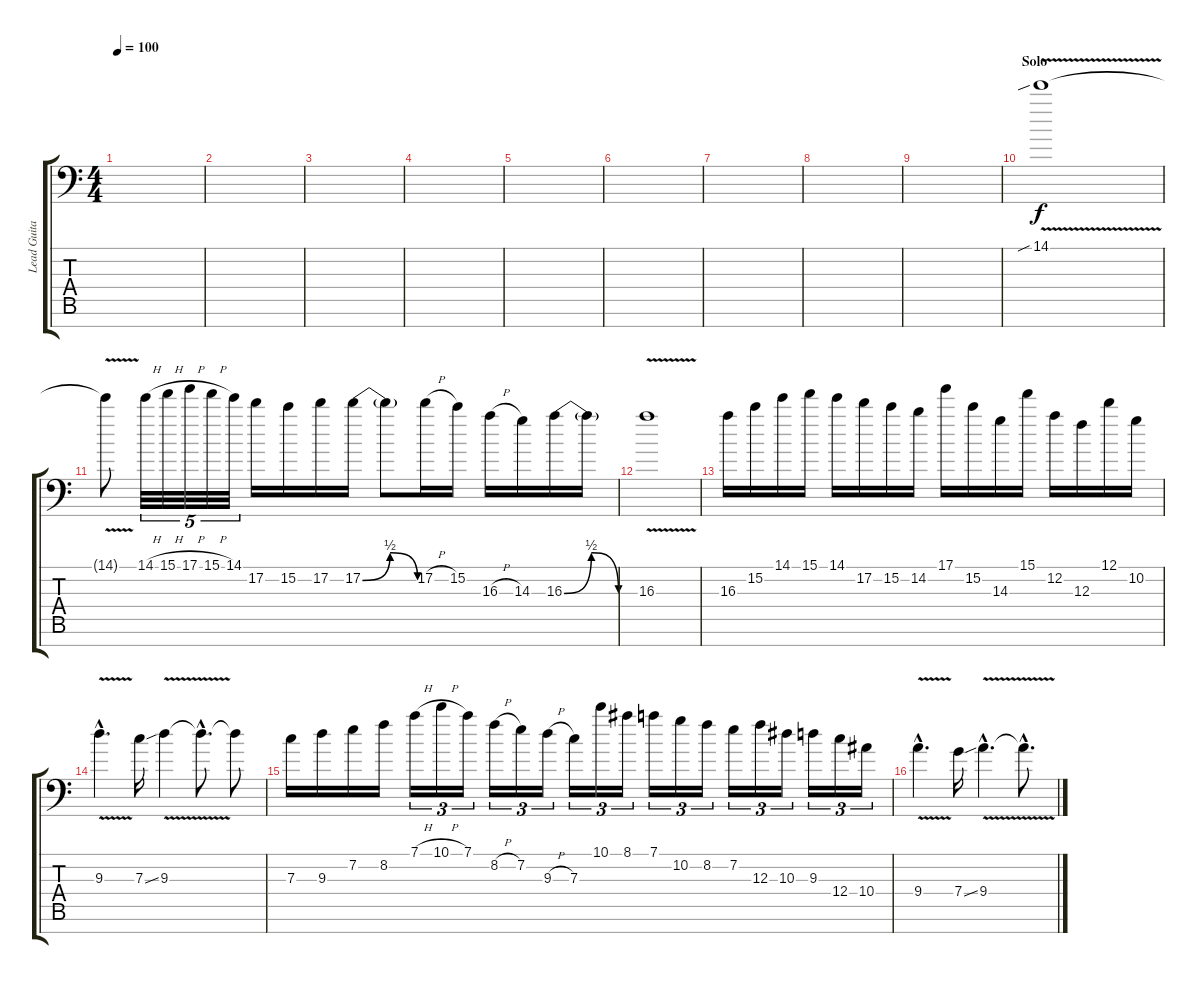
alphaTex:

\track ("Lead Guitar" "Lead Guita") {instrument distortionguitar}
\staff {score tabs}
\tuning (D4 A3 F3 C3 G2 D2 A1) {hide}
\ts (4 4)
\tempo 100
\clef f4
\ks c
|
|
|
|
|
|
|
|
|
\section ("" "Solo")
14.1{v sib}.1 |
14.1{t}.8 14.1{h}.32{tu (5 4)} 15.1{h}.32{tu (5 4)} 17.1{h}.32{tu (5 4)} 15.1{h}.32{tu (5 4)} 14.1.32{tu (5 4)} 17.2.16 15.2.16 17.2.16 17.2{be (bendrelease 0 0 30 2 30 2 60 0)}.16 17.2{t}.8 17.2{h}.16 15.2.16 16.3{h}.16 14.3.16 16.3{be (bendrelease 0 0 30 2 30 2 60 0)}.16 16.3{t}.16 |
16.3{v}.1 |
16.3.16 15.2.16 14.1.16 15.1.16 14.1.16 17.2.16 15.2.16 14.2.16 17.1.16 15.2.16 14.3.16 15.1.16 12.2.16 12.3.16 12.1.16 10.2.16 |
9.3{v hac}.4{d} 7.3{ss}.16 9.3{v}.4 9.3{hac t}.8{d} 9.3{t}.8 |
7.3.16 9.3.16 7.2.16 8.2.16 7.1{h}.16{tu (3 2)} 10.1{h}.16{tu (3 2)} 7.1.16{tu (3 2)} 8.2{h}.16{tu (3 2)} 7.2.16{tu (3 2)} 9.3{h}.16{tu (3 2)} 7.3.16{tu (3 2)} 10.1.16{tu (3 2)} 8.1.16{tu (3 2)} 7.1.16{tu (3 2)} 10.2.16{tu (3 2)} 8.2.16{tu (3 2)} 7.2.16{tu (3 2)} 12.3.16{tu (3 2)} 10.3.16{tu (3 2)} 9.3.16{tu (3 2)} 12.4.16{tu (3 2)} 10.4.16{tu (3 2)} |
9.4{v hac}.4{d} 7.4{ss}.16 9.4{v hac}.4{d} 9.4{hac t}.8{d}
